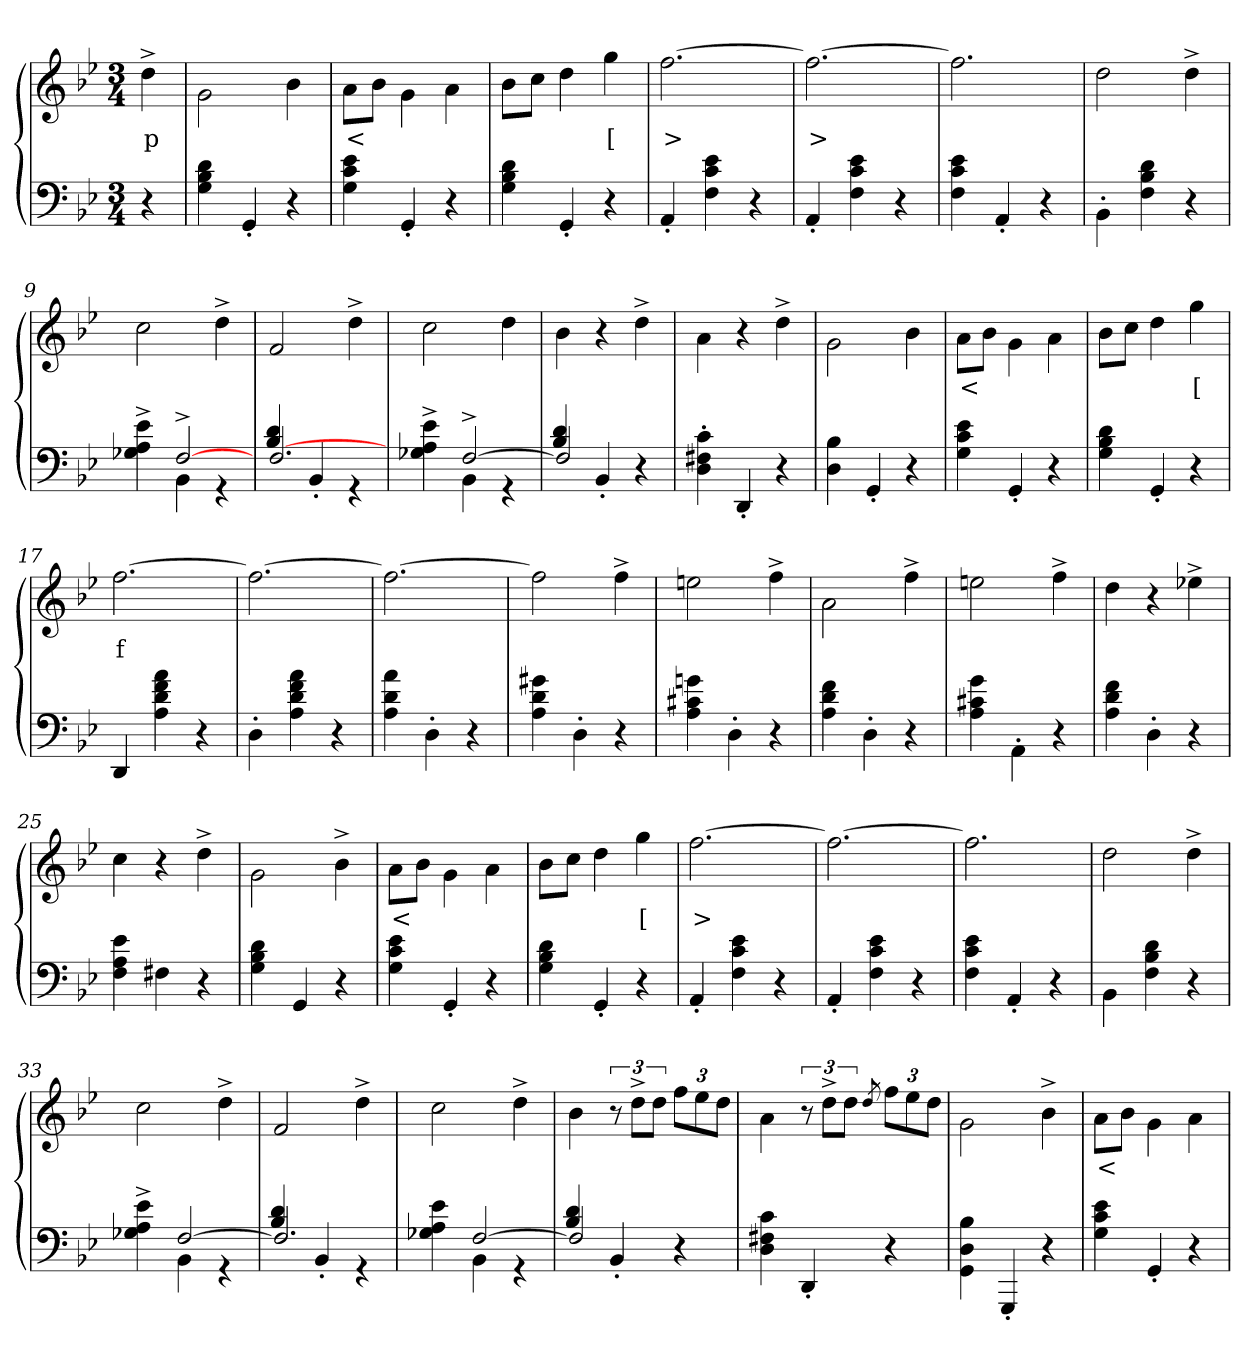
**kern	**kern	**text
*part2	*part1	*part1
*staff2	*staff1	*staff1
*clefF4	*clefG2	*
*k[b-e-]	*k[b-e-]	*
*M3/4	*M3/4	*
=1	=1	=1
4r	4dd^>	p
=2	=2	=2
4G 4B- 4d	2g\	.
4GG'>	.	.
4r	4b-	.
=3	=3	=3
4G 4c 4e-	8a\L	<
.	8b-\J	.
4GG'>	4g\	.
4r	4a\	.
=4	=4	=4
4G 4B- 4d	8b-L	.
.	8ccJ	.
4GG'>	4dd	.
4r	4gg	[
=5	=5	=5
4AA'>	[2.ff	>
4F 4c 4e-	.	.
4r	.	.
=6	=6	=6
4AA'>	2.ff_	>
4F 4c 4e-	.	.
4r	.	.
=7	=7	=7
4F 4c 4e-	2.ff]	.
4AA'>	.	.
4r	.	.
=8	=8	=8
4BB-'>\	2dd	.
4F 4B- 4d	.	.
4r	4dd^>	.
=9	=9	=9
*^	*	*
4ryy	4G-X^> 4A^> 4e-^>	2cc	.
[2F^>	4BB-	.	.
.	4r	4dd^>	.
=10	=10	=10	=10
[2.F	4B-/ 4d/	2f	.
.	4BB-'>/	.	.
.	4r	4dd^>	.
=11	=11	=11	=11
4ryy	4G-X^> 4A^> 4e-^>	2cc	.
[2F^>	4BB-	.	.
.	4r	4dd	.
=12	=12	=12	=12
2F]	4B-/ 4d/	4b-	.
.	4BB-'>/	4r	.
4ryy	4r	4dd^>	.
*v	*v	*	*
=13	=13	=13
4D'> 4F#X'> 4c'>	4a\	.
4DD'>	4r	.
4r	4dd^>	.
=14	=14	=14
4D 4B-	2g\	.
4GG'>	.	.
4r	4b-	.
=15	=15	=15
4G 4c 4e-	8a\L	<
.	8b-\J	.
4GG'>	4g\	.
4r	4a\	.
=16	=16	=16
4G 4B- 4d	8b-L	.
.	8ccJ	.
4GG'>	4dd	.
4r	4gg	[
=17	=17	=17
4DD	[2.ff	f
4A 4d 4f 4a	.	.
4r	.	.
=18	=18	=18
4D'>	2.ff_	.
4A 4d 4f 4a	.	.
4r	.	.
=19	=19	=19
4A 4d 4a	2.ff_	.
4D'>	.	.
4r	.	.
=20	=20	=20
4A 4d 4g#X	2ff]	.
4D'>	.	.
4r	4ff^>	.
=21	=21	=21
4A 4c#X 4gn	2een	.
4D'>	.	.
4r	4ff^>	.
=22	=22	=22
4A 4d 4f	2a\	.
4D'>	.	.
4r	4ff^>	.
=23	=23	=23
4A 4c#X 4g	2een	.
4AA'>\	.	.
4r	4ff^>	.
=24	=24	=24
4A 4d 4f	4dd	.
4D'>	4r	.
4r	4ee-X^>	.
=25	=25	=25
4F 4A 4e-	4cc	.
4F#X	4r	.
4r	4dd^>	.
=26	=26	=26
4G 4B- 4d	2g\	.
4GG	.	.
4r	4b-^>	.
=27	=27	=27
4G 4c 4e-	8a\L	<
.	8b-\J	.
4GG'>	4g\	.
4r	4a\	.
=28	=28	=28
4G 4B- 4d	8b-L	.
.	8ccJ	.
4GG'>	4dd	.
4r	4gg	[
=29	=29	=29
4AA'>	[2.ff	>
4F 4c 4e-	.	.
4r	.	.
=30	=30	=30
4AA'>	2.ff_	.
4F 4c 4e-	.	.
4r	.	.
=31	=31	=31
4F 4c 4e-	2.ff]	.
4AA'>	.	.
4r	.	.
=32	=32	=32
4BB-\	2dd	.
4F 4B- 4d	.	.
4r	4dd^>	.
=33	=33	=33
*^	*	*
4ryy	4G-X^> 4A^> 4e-^>	2cc	.
[2F	4BB-	.	.
.	4r	4dd^>	.
=34	=34	=34	=34
2.F]	4B-/ 4d/	2f	.
.	4BB-'>/	.	.
.	4r	4dd^>	.
=35	=35	=35	=35
4G-X\ 4A 4e-	4ryy	2cc	.
[2F	4BB-	.	.
.	4r	4dd^>	.
=36	=36	=36	=36
2F]	4B-/ 4d/	4b-	.
.	4BB-'>/	12r	.
.	.	12dd^>L	.
.	.	12ddJ	.
4r	4ryy	12ffL	.
.	.	12ee-	.
.	.	12ddJ	.
*v	*v	*	*
=37	=37	=37
4D 4F#X 4c	4a\	.
4DD'>	12r	.
.	12dd^>L	.
.	12ddJ	.
.	8qdd/	.
4r	12ffL	.
.	12ee-	.
.	12ddJ	.
=38	=38	=38
4GG 4D 4B-	2g\	.
4GGG'>	.	.
4r	4b-^>	.
=39	=39	=39
4G 4c 4e-	8a\L	<
.	8b-\J	.
4GG'>	4g\	.
4r	4a\	.
=	=	=
*-	*-	*-
